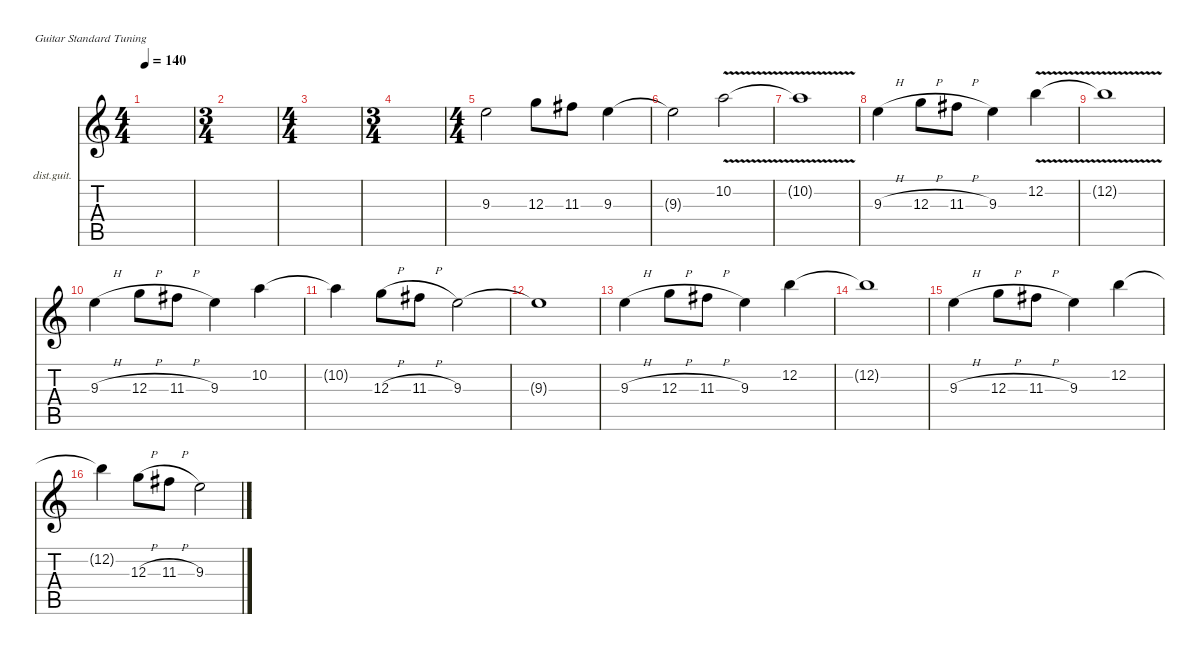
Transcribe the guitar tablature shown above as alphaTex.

\defaultSystemsLayout 4
\hideDynamics
\bracketExtendMode nobrackets
\firstSystemTrackNameOrientation horizontal
\otherSystemsTrackNameOrientation horizontal
\track ("Lead Guitar" "dist.guit.") {instrument distortionguitar}
\staff {score tabs}
\tuning (E4 B3 G3 D3 A2 E2)
\ts (4 4)
\tempo 140
\clef g2
\ks c
|
\ts (3 4)
\beaming (8 2 2 2)
|
\ts (4 4)
\beaming (8 2 2 2 2)
|
\ts (3 4)
\beaming (8 2 2 2)
|
\ts (4 4)
\beaming (8 2 2 2 2)
9.3.2 12.3.8 11.3{acc #}.8 9.3.4 |
9.3{t}.2 10.2{v}.2 |
10.2{v t}.1 |
9.3{h}.4 12.3{h}.8 11.3{h acc #}.8 9.3.4 12.2{v}.4 |
12.2{v t}.1 |
9.3{h}.4 12.3{h}.8 11.3{h acc #}.8 9.3.4 10.2.4 |
10.2{t}.4 12.3{h}.8 11.3{h acc #}.8 9.3.2 |
9.3{t}.1 |
9.3{h}.4 12.3{h}.8 11.3{h acc #}.8 9.3.4 12.2.4 |
12.2{t}.1 |
9.3{h}.4 12.3{h}.8 11.3{h acc #}.8 9.3.4 12.2.4 |
12.2{t}.4 12.3{h}.8 11.3{h acc #}.8 9.3.2
